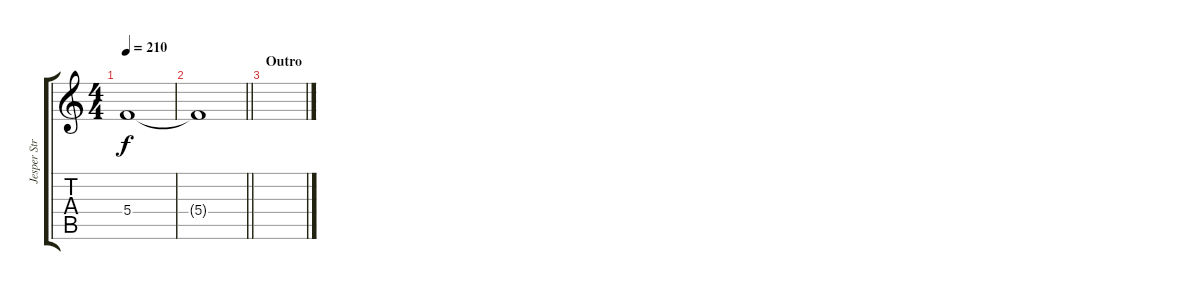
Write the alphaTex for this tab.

\track ("Jesper Strömblad" "Jesper Str") {instrument distortionguitar}
\staff {score tabs}
\tuning (D4 A3 F3 C3 G2 C2) {hide}
\ts (4 4)
\tempo 210
\clef g2
\ks c
5.4.1{dy f} |
\barLineRight lightlight
5.4{t}.1 |
\section ("" "Outro")
